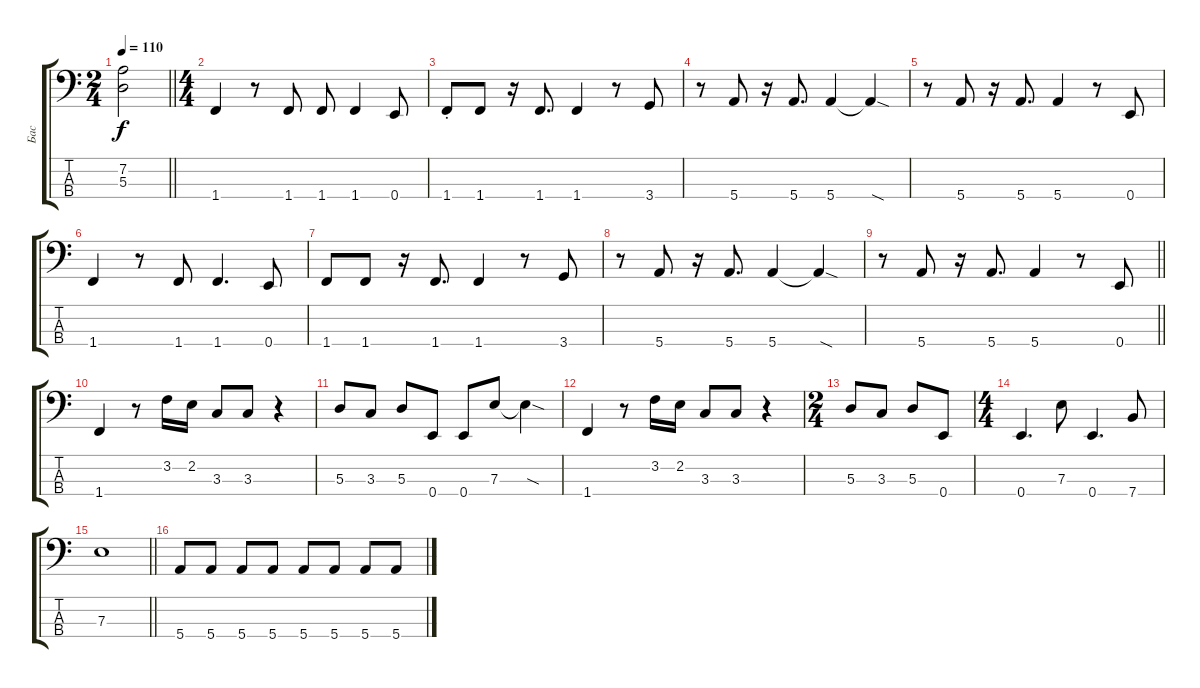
\track ("Бас" "Бас") {instrument electricbassfinger}
\staff {score tabs}
\tuning (G2 D2 A1 E1) {hide}
\ts (2 4)
\tempo 110
\clef f4
\barLineRight lightlight
\ks c
(7.2{t} 5.3{t}).2{dy f} |
\ts (4 4)
1.4.4 r.8 1.4.8 1.4.8 1.4.4 0.4.8 |
1.4{st}.8 1.4.8 r.16 1.4.8{d} 1.4.4 r.8 3.4.8 |
r.8 5.4.8 r.16 5.4.8{d} 5.4.4 5.4{sod t}.4 |
r.8 5.4.8 r.16 5.4.8{d} 5.4.4 r.8 0.4.8 |
1.4.4 r.8 1.4.8 1.4.4{d} 0.4.8 |
1.4.8 1.4.8 r.16 1.4.8{d} 1.4.4 r.8 3.4.8 |
r.8 5.4.8 r.16 5.4.8{d} 5.4.4 5.4{sod t}.4 |
\barLineRight lightlight
r.8 5.4.8 r.16 5.4.8{d} 5.4.4 r.8 0.4.8 |
1.4.4 r.8 3.2.16 2.2.16 3.3.8 3.3.8 r.4 |
5.3.8 3.3.8 5.3.8 0.4.8 0.4.8 7.3.8 7.3{sod t}.4 |
1.4.4 r.8 3.2.16 2.2.16 3.3.8 3.3.8 r.4 |
\ts (2 4)
5.3.8 3.3.8 5.3.8 0.4.8 |
\ts (4 4)
0.4.4{d} 7.3.8 0.4.4{d} 7.4.8 |
\barLineRight lightlight
7.3.1 |
5.4.8 5.4.8 5.4.8 5.4.8 5.4.8 5.4.8 5.4.8 5.4.8
